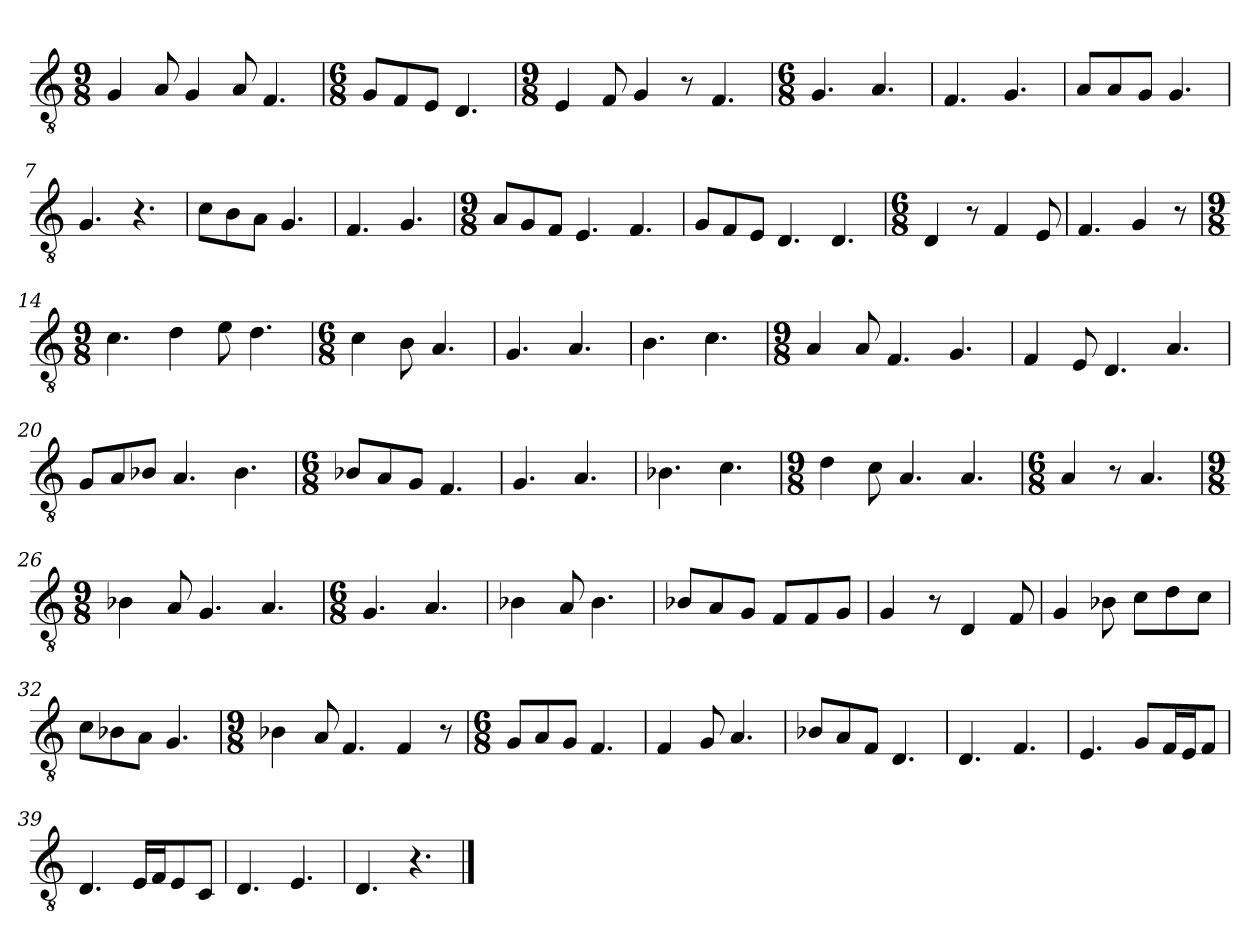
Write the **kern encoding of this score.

**kern
*part1
*staff1
*clefGv2
*k[]
*C:
*M9/8
=1
4G/
8A/
4G/
8A/
4.F/
=2
*M6/8
8G/L
8F/
8E/J
4.D/
=3
*M9/8
4E/
8F/
4G/
8r
4.F/
=4
*M6/8
4.G/
4.A/
=5
4.F/
4.G/
!!LO:LB:g=z
=6
8A/L
8A/
8G/J
4.G/
=7
4.G/
4.r
=8
8c\L
8B\
8A\J
4.G/
=9
4.F/
4.G/
=10
*M9/8
8A/L
8G/
8F/J
4.E/
4.F/
=11
8G/L
8F/
8E/J
4.D/
4.D/
=12
*M6/8
4D/
8r
4F/
8E/
!!LO:LB:g=z
=13
4.F/
4G/
8r
=14
*M9/8
4.c\
4d\
8e\
4.d\
=15
*M6/8
4c\
8B\
4.A/
=16
4.G/
4.A/
=17
4.B\
4.c\
=18
*M9/8
4A/
8A/
4.F/
4.G/
!!LO:LB:g=z
=19
4F/
8E/
4.D/
4.A/
=20
8G/L
8A/
8B-X/J
4.A/
4.B-\
=21
*M6/8
8B-i/L
8A/
8G/J
4.F/
=22
4.G/
4.A/
=23
4.B-i\
4.c\
=24
*M9/8
4d\
8c\
4.A/
4.A/
!!LO:LB:g=z
=25
*M6/8
4A/
8r
4.A/
=26
*M9/8
4B-X\
8A/
4.G/
4.A/
=27
*M6/8
4.G/
4.A/
=28
4B-i\
8A/
4.B-\
=29
8B-i/L
8A/
8G/J
8F/L
8F/
8G/J
=30
4G/
8r
4D/
8F/
!!LO:LB:g=z
=31
4G/
8B-i\
8c\L
8d\
8c\J
=32
8c\L
8B-i\
8A\J
4.G/
=33
*M9/8
4B-i\
8A/
4.F/
4F/
8r
=34
*M6/8
8G/L
8A/
8G/J
4.F/
=35
4F/
8G/
4.A/
=36
8B-X/L
8A/
8F/J
4.D/
!!LO:LB:g=z
=37
4.D/
4.F/
=38
4.E/
8G/L
16F/L
16E/J
8F/J
=39
4.D/
16E/LL
16F/J
8E/
8C/J
=40
4.D/
4.E/
=41
4.D/
4.r
==
*-
